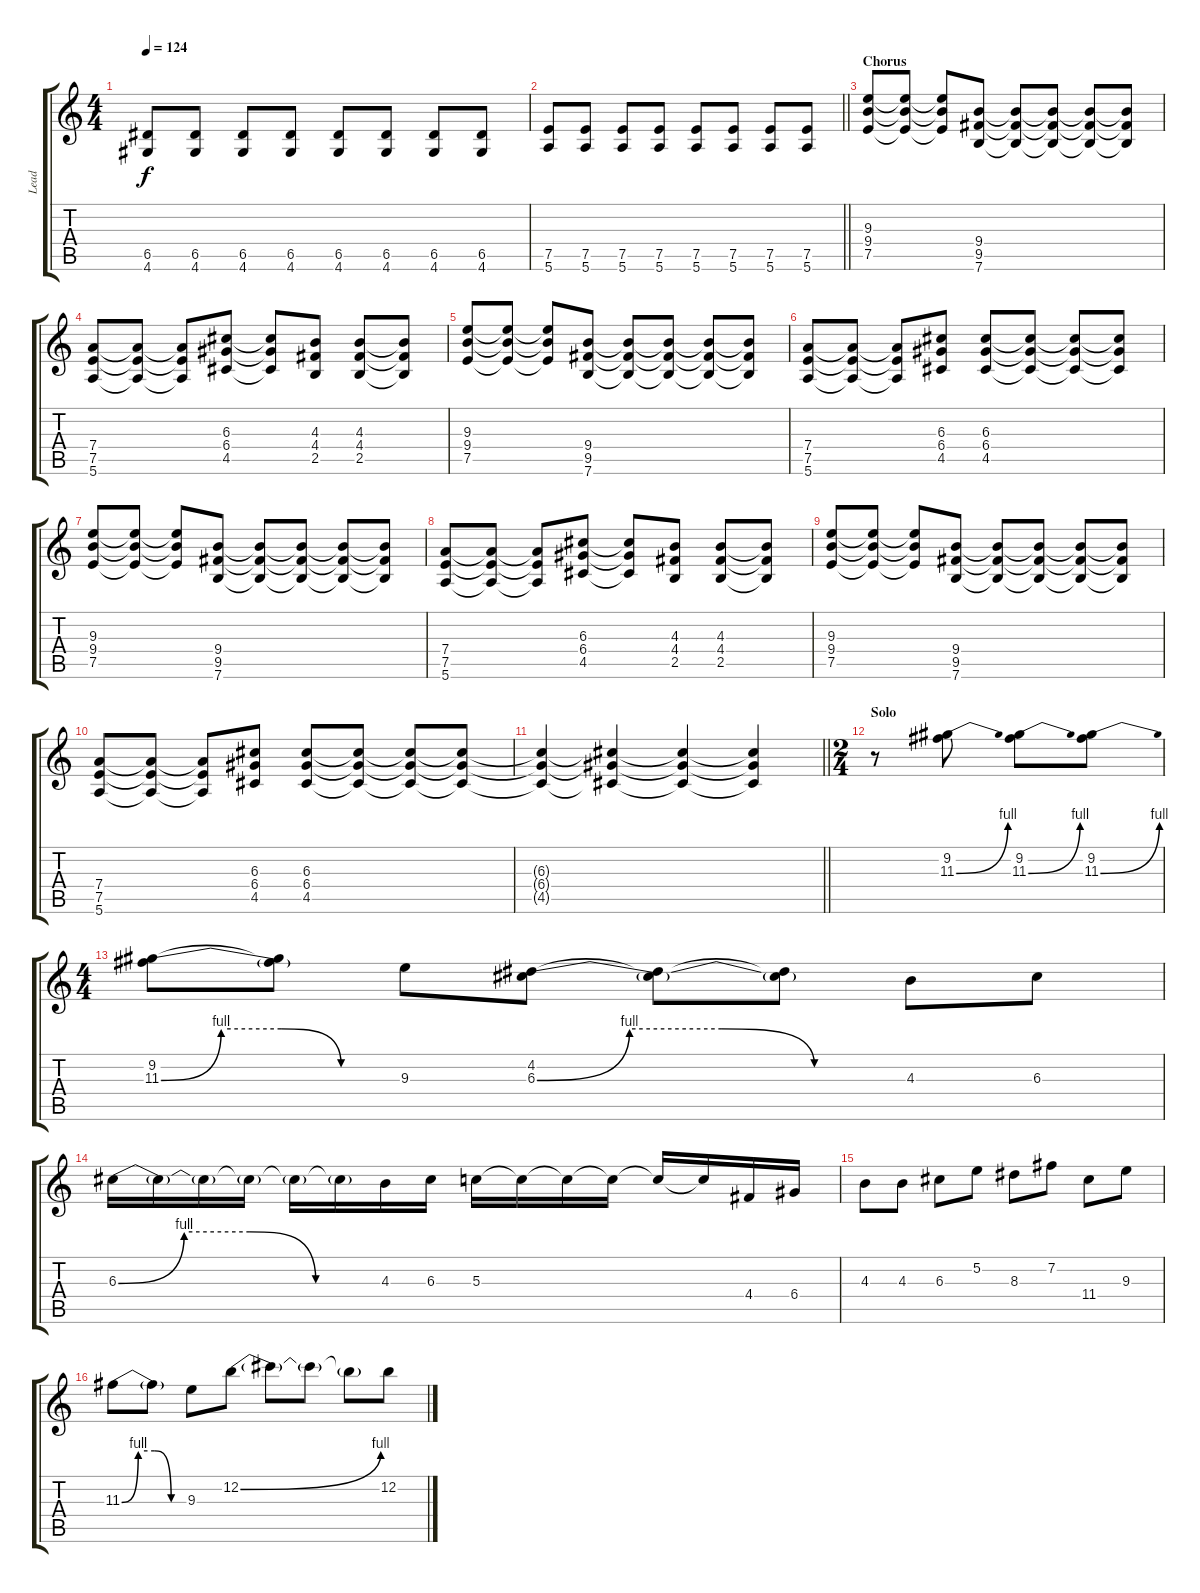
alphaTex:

\track ("Lead" "Lead") {instrument overdrivenguitar}
\staff {score tabs}
\tuning (E4 B3 G3 D3 A2 E2) {hide}
\ts (4 4)
\tempo 124
\clef g2
\ks c
(6.5 4.6).8{dy f} (6.5 4.6).8 (6.5 4.6).8 (6.5 4.6).8 (6.5 4.6).8 (6.5 4.6).8 (6.5 4.6).8 (6.5 4.6).8 |
\barLineRight lightlight
(7.5 5.6).8 (7.5 5.6).8 (7.5 5.6).8 (7.5 5.6).8 (7.5 5.6).8 (7.5 5.6).8 (7.5 5.6).8 (7.5 5.6).8 |
\section ("" "Chorus")
(9.3 9.4 7.5).8 (9.3{t} 9.4{t} 7.5{t}).8 (9.3{t} 9.4{t} 7.5{t}).8 (9.4 9.5 7.6).8 (9.4{t} 9.5{t} 7.6{t}).8 (9.4{t} 9.5{t} 7.6{t}).8 (9.4{t} 9.5{t} 7.6{t}).8 (9.4{t} 9.5{t} 7.6{t}).8 |
(7.4 7.5 5.6).8 (7.4{t} 7.5{t} 5.6{t}).8 (7.4{t} 7.5{t} 5.6{t}).8 (6.3 6.4 4.5).8 (6.3{t} 6.4{t} 4.5{t}).8 (4.3 4.4 2.5).8 (4.3 4.4 2.5).8 (4.3{t} 4.4{t} 2.5{t}).8 |
(9.3 9.4 7.5).8 (9.3{t} 9.4{t} 7.5{t}).8 (9.3{t} 9.4{t} 7.5{t}).8 (9.4 9.5 7.6).8 (9.4{t} 9.5{t} 7.6{t}).8 (9.4{t} 9.5{t} 7.6{t}).8 (9.4{t} 9.5{t} 7.6{t}).8 (9.4{t} 9.5{t} 7.6{t}).8 |
(7.4 7.5 5.6).8 (7.4{t} 7.5{t} 5.6{t}).8 (7.4{t} 7.5{t} 5.6{t}).8 (6.3 6.4 4.5).8 (6.3 6.4 4.5).8 (6.3{t} 6.4{t} 4.5{t}).8 (6.3{t} 6.4{t} 4.5{t}).8 (6.3{t} 6.4{t} 4.5{t}).8 |
(9.3 9.4 7.5).8 (9.3{t} 9.4{t} 7.5{t}).8 (9.3{t} 9.4{t} 7.5{t}).8 (9.4 9.5 7.6).8 (9.4{t} 9.5{t} 7.6{t}).8 (9.4{t} 9.5{t} 7.6{t}).8 (9.4{t} 9.5{t} 7.6{t}).8 (9.4{t} 9.5{t} 7.6{t}).8 |
(7.4 7.5 5.6).8 (7.4{t} 7.5{t} 5.6{t}).8 (7.4{t} 7.5{t} 5.6{t}).8 (6.3 6.4 4.5).8 (6.3{t} 6.4{t} 4.5{t}).8 (4.3 4.4 2.5).8 (4.3 4.4 2.5).8 (4.3{t} 4.4{t} 2.5{t}).8 |
(9.3 9.4 7.5).8 (9.3{t} 9.4{t} 7.5{t}).8 (9.3{t} 9.4{t} 7.5{t}).8 (9.4 9.5 7.6).8 (9.4{t} 9.5{t} 7.6{t}).8 (9.4{t} 9.5{t} 7.6{t}).8 (9.4{t} 9.5{t} 7.6{t}).8 (9.4{t} 9.5{t} 7.6{t}).8 |
(7.4 7.5 5.6).8 (7.4{t} 7.5{t} 5.6{t}).8 (7.4{t} 7.5{t} 5.6{t}).8 (6.3 6.4 4.5).8 (6.3 6.4 4.5).8 (6.3{t} 6.4{t} 4.5{t}).8 (6.3{t} 6.4{t} 4.5{t}).8 (6.3{t} 6.4{t} 4.5{t}).8 |
\barLineRight lightlight
(6.3{t} 6.4{t} 4.5{t}).4 (6.3{t} 6.4{t} 4.5{t}).4 (6.3{t} 6.4{t} 4.5{t}).4 (6.3{t} 6.4{t} 4.5{t}).4 |
\ts (2 4)
\section ("" "Solo")
r.8 (9.2 11.3{be (bend 0 0 60 4)}).8{volume 16} (9.2 11.3{be (bend 0 0 60 4)}).8 (9.2 11.3{be (bend 0 0 60 4)}).8 |
\ts (4 4)
(9.2 11.3{be (custom 0 0 15 4 30 4 45 0 60 0)}).8 (9.2{t} 11.3{t}).8 9.3.8 (4.2 6.3{be (custom 0 0 15 4 30 4 45 0 60 0)}).8 (4.2{t} 6.3{t}).8 (4.2{t} 6.3{t}).8 4.3.8 6.3.8 |
6.3{be (custom 0 0 15 4 30 4 45 0 60 0)}.16 6.3{t}.16 6.3{t}.16 6.3{t}.16 6.3{t}.16 6.3{t}.16 4.3.16 6.3.16 5.3.16 5.3{t}.16 5.3{t}.16 5.3{t}.16 5.3{t}.16 5.3{t}.16 4.4.16 6.4.16 |
4.3.8 4.3.8 6.3.8 5.2.8 8.3.8 7.2.8 11.4.8 9.3.8 |
11.3{be (custom 0 0 15 4 30 4 45 0 60 0)}.8 11.3{t}.8 9.3.8 12.2{be (bend 0 0 60 4)}.8 12.2{t}.8 12.2{t}.8 12.2{t}.8 12.2.8
